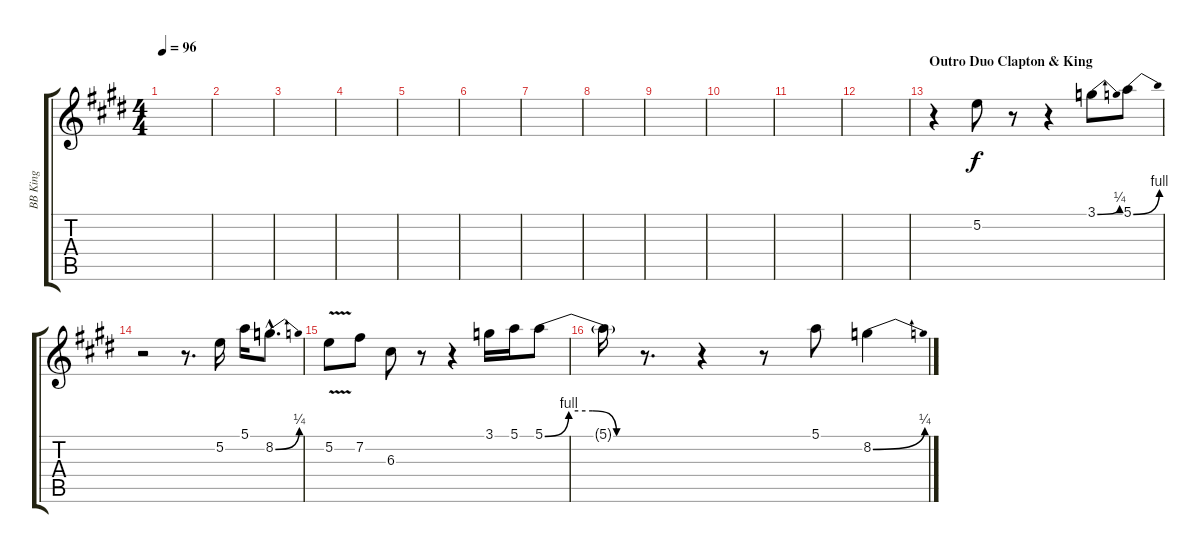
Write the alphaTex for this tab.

\track ("BB King" "BB King") {instrument overdrivenguitar}
\staff {score tabs}
\tuning (E4 B3 G3 D3 A2 E2) {hide}
\ts (4 4)
\tempo 96
\clef g2
\ks e
|
|
|
|
|
|
|
|
|
|
|
|
\section ("" "Outro Duo Clapton & King")
r.4 5.2.8 r.8 r.4 3.1{be (bend 0 0 60 1)}.8 5.1{be (bend 0 0 60 4)}.8 |
r.2 r.8{d} 5.2.16 5.1.16 8.2{be (bend 0 0 60 1) hac}.8{d} |
5.2{v}.8 7.2.8 6.3.8 r.8 r.4 3.1.16 5.1.16 5.1{be (custom 0 0 15 4 30 4 45 0 60 0)}.8 |
5.1{t}.16 r.8{d} r.4 r.8 5.1.8 8.2{be (bend 0 0 60 1)}.4
